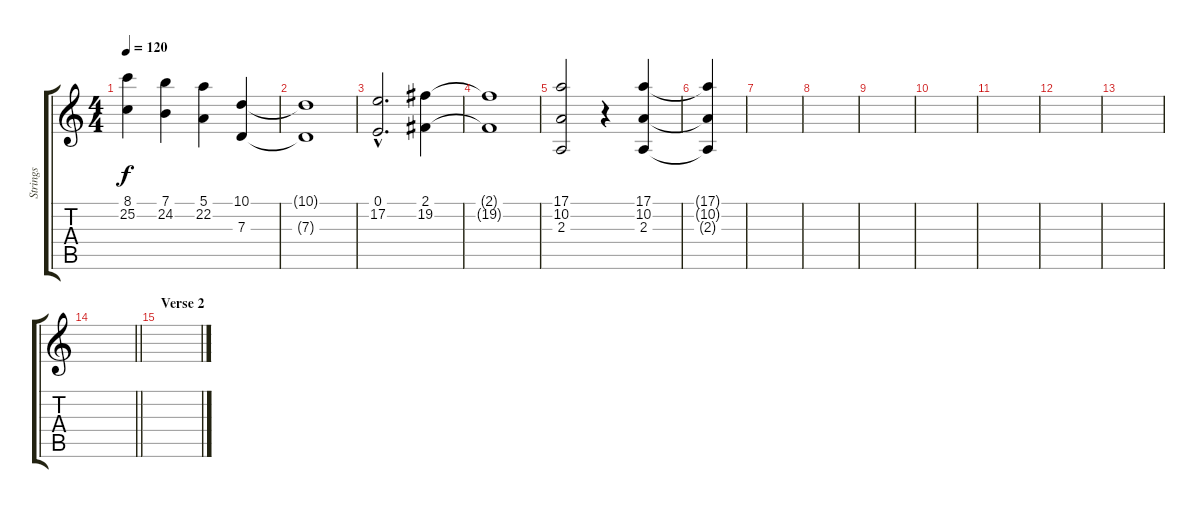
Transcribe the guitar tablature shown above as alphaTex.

\track ("Strings" "Strings") {instrument stringensemble1}
\staff {score tabs}
\tuning (E4 B3 G3 D3 A2 E2) {hide}
\ts (4 4)
\tempo 120
\clef g2
\ks c
(8.1 25.2).4{dy f} (7.1 24.2).4 (5.1 22.2).4 (10.1 7.3).4 |
(10.1{t} 7.3{t}).1 |
(0.1{hac} 17.2{hac}).2{d} (2.1 19.2).4 |
(2.1{t} 19.2{t}).1 |
(17.1 10.2 2.3).2 r.4 (17.1 10.2 2.3).4 |
(17.1{t} 10.2{t} 2.3{t}).4 |
|
|
|
|
|
|
|
\barLineRight lightlight
|
\section ("" "Verse 2")
